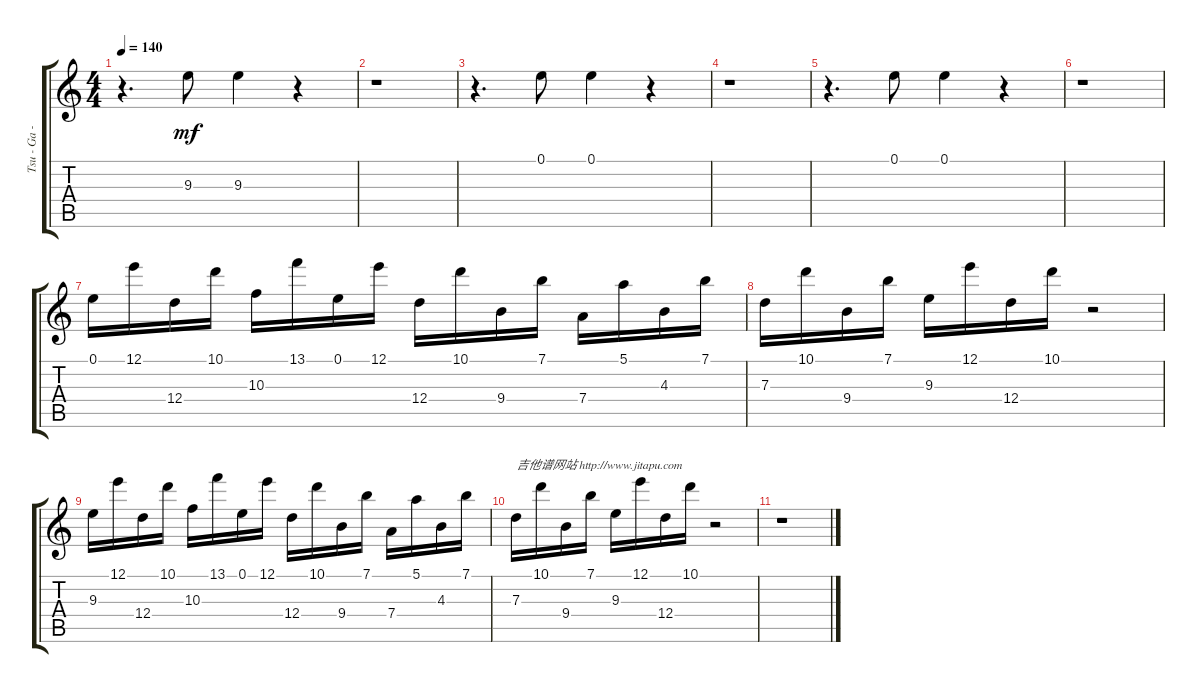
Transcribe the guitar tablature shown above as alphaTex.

\track ("Tsu - Ga - Ru Shamisen Waki         " "Tsu - Ga -") {instrument banjo}
\staff {score tabs}
\tuning (E4 B3 G3 D3 A2 E2) {hide}
\displaytranspose 12
\ts (4 4)
\tempo 140
\clef g2
\ks c
r.4{d dy mf} 9.3.8 9.3.4 r.4 |
r.1 |
r.4{d} 0.1.8 0.1.4 r.4 |
r.1 |
r.4{d} 0.1.8 0.1.4 r.4 |
r.1 |
0.1.16 12.1.16 12.4.16 10.1.16 10.3.16 13.1.16 0.1.16 12.1.16 12.4.16 10.1.16 9.4.16 7.1.16 7.4.16 5.1.16 4.3.16 7.1.16 |
7.3.16 10.1.16 9.4.16 7.1.16 9.3.16 12.1.16 12.4.16 10.1.16 r.2 |
9.3.16 12.1.16 12.4.16 10.1.16 10.3.16 13.1.16 0.1.16 12.1.16 12.4.16 10.1.16 9.4.16 7.1.16 7.4.16 5.1.16 4.3.16 7.1.16 |
7.3.16{txt "吉他谱网站 http://www.jitapu.com"} 10.1.16 9.4.16 7.1.16 9.3.16 12.1.16 12.4.16 10.1.16 r.2 |
r.1
